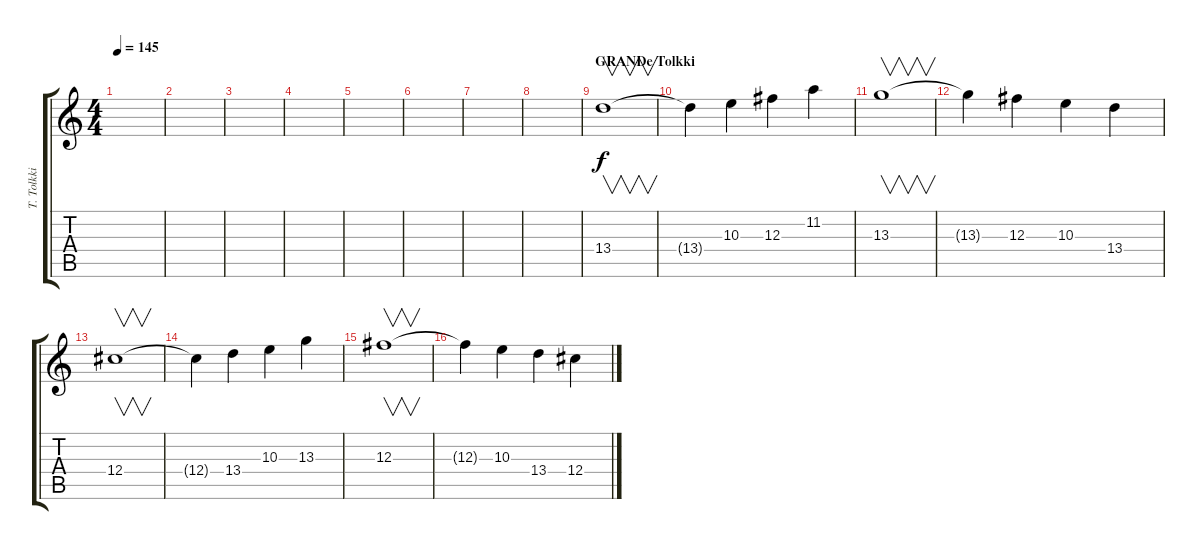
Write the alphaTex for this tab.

\track ("T. Tolkki" "T. Tolkki") {instrument distortionguitar}
\staff {score tabs}
\tuning (Eb4 Bb3 Gb3 Db3 Ab2 Eb2) {hide}
\ts (4 4)
\tempo 145
\clef g2
\ks c
|
|
|
|
|
|
|
|
\section ("" "GRANDe Tolkki")
13.4.1{v volume 16} |
13.4{t}.4 10.3.4 12.3.4 11.2.4 |
13.3.1{v} |
13.3{t}.4 12.3.4 10.3.4 13.4.4 |
12.4.1{v} |
12.4{t}.4 13.4.4 10.3.4 13.3.4 |
12.3.1{v} |
12.3{t}.4 10.3.4 13.4.4 12.4.4
